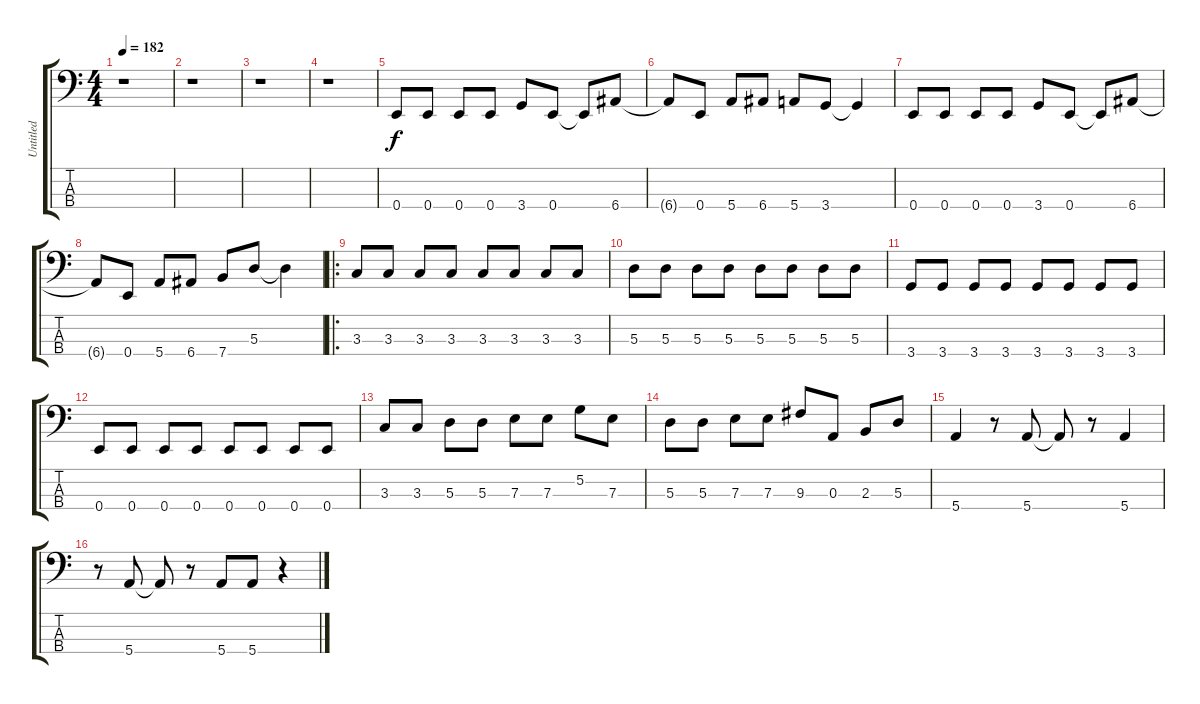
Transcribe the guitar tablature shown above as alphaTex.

\track ("Untitled" "Untitled") {instrument electricbassfinger}
\staff {score tabs}
\tuning (G2 D2 A1 E1) {hide}
\ts (4 4)
\tempo 182
\clef f4
\ks c
r.1{dy f instrument electricbassfinger} |
r.1 |
r.1 |
r.1 |
0.4.8 0.4.8 0.4.8 0.4.8 3.4.8 0.4.8 0.4{t}.8 6.4.8 |
6.4{t}.8 0.4.8 5.4.8 6.4.8 5.4.8 3.4.8 3.4{t}.4 |
0.4.8 0.4.8 0.4.8 0.4.8 3.4.8 0.4.8 0.4{t}.8 6.4.8 |
6.4{t}.8 0.4.8 5.4.8 6.4.8 7.4.8 5.3.8 5.3{t}.4 |
\ro
3.3.8 3.3.8 3.3.8 3.3.8 3.3.8 3.3.8 3.3.8 3.3.8 |
5.3.8 5.3.8 5.3.8 5.3.8 5.3.8 5.3.8 5.3.8 5.3.8 |
3.4.8 3.4.8 3.4.8 3.4.8 3.4.8 3.4.8 3.4.8 3.4.8 |
0.4.8 0.4.8 0.4.8 0.4.8 0.4.8 0.4.8 0.4.8 0.4.8 |
3.3.8 3.3.8 5.3.8 5.3.8 7.3.8 7.3.8 5.2.8 7.3.8 |
5.3.8 5.3.8 7.3.8 7.3.8 9.3.8 0.3.8 2.3.8 5.3.8 |
5.4.4 r.8 5.4.8 5.4{t}.8 r.8 5.4.4 |
r.8 5.4.8 5.4{t}.8 r.8 5.4.8 5.4.8 r.4
